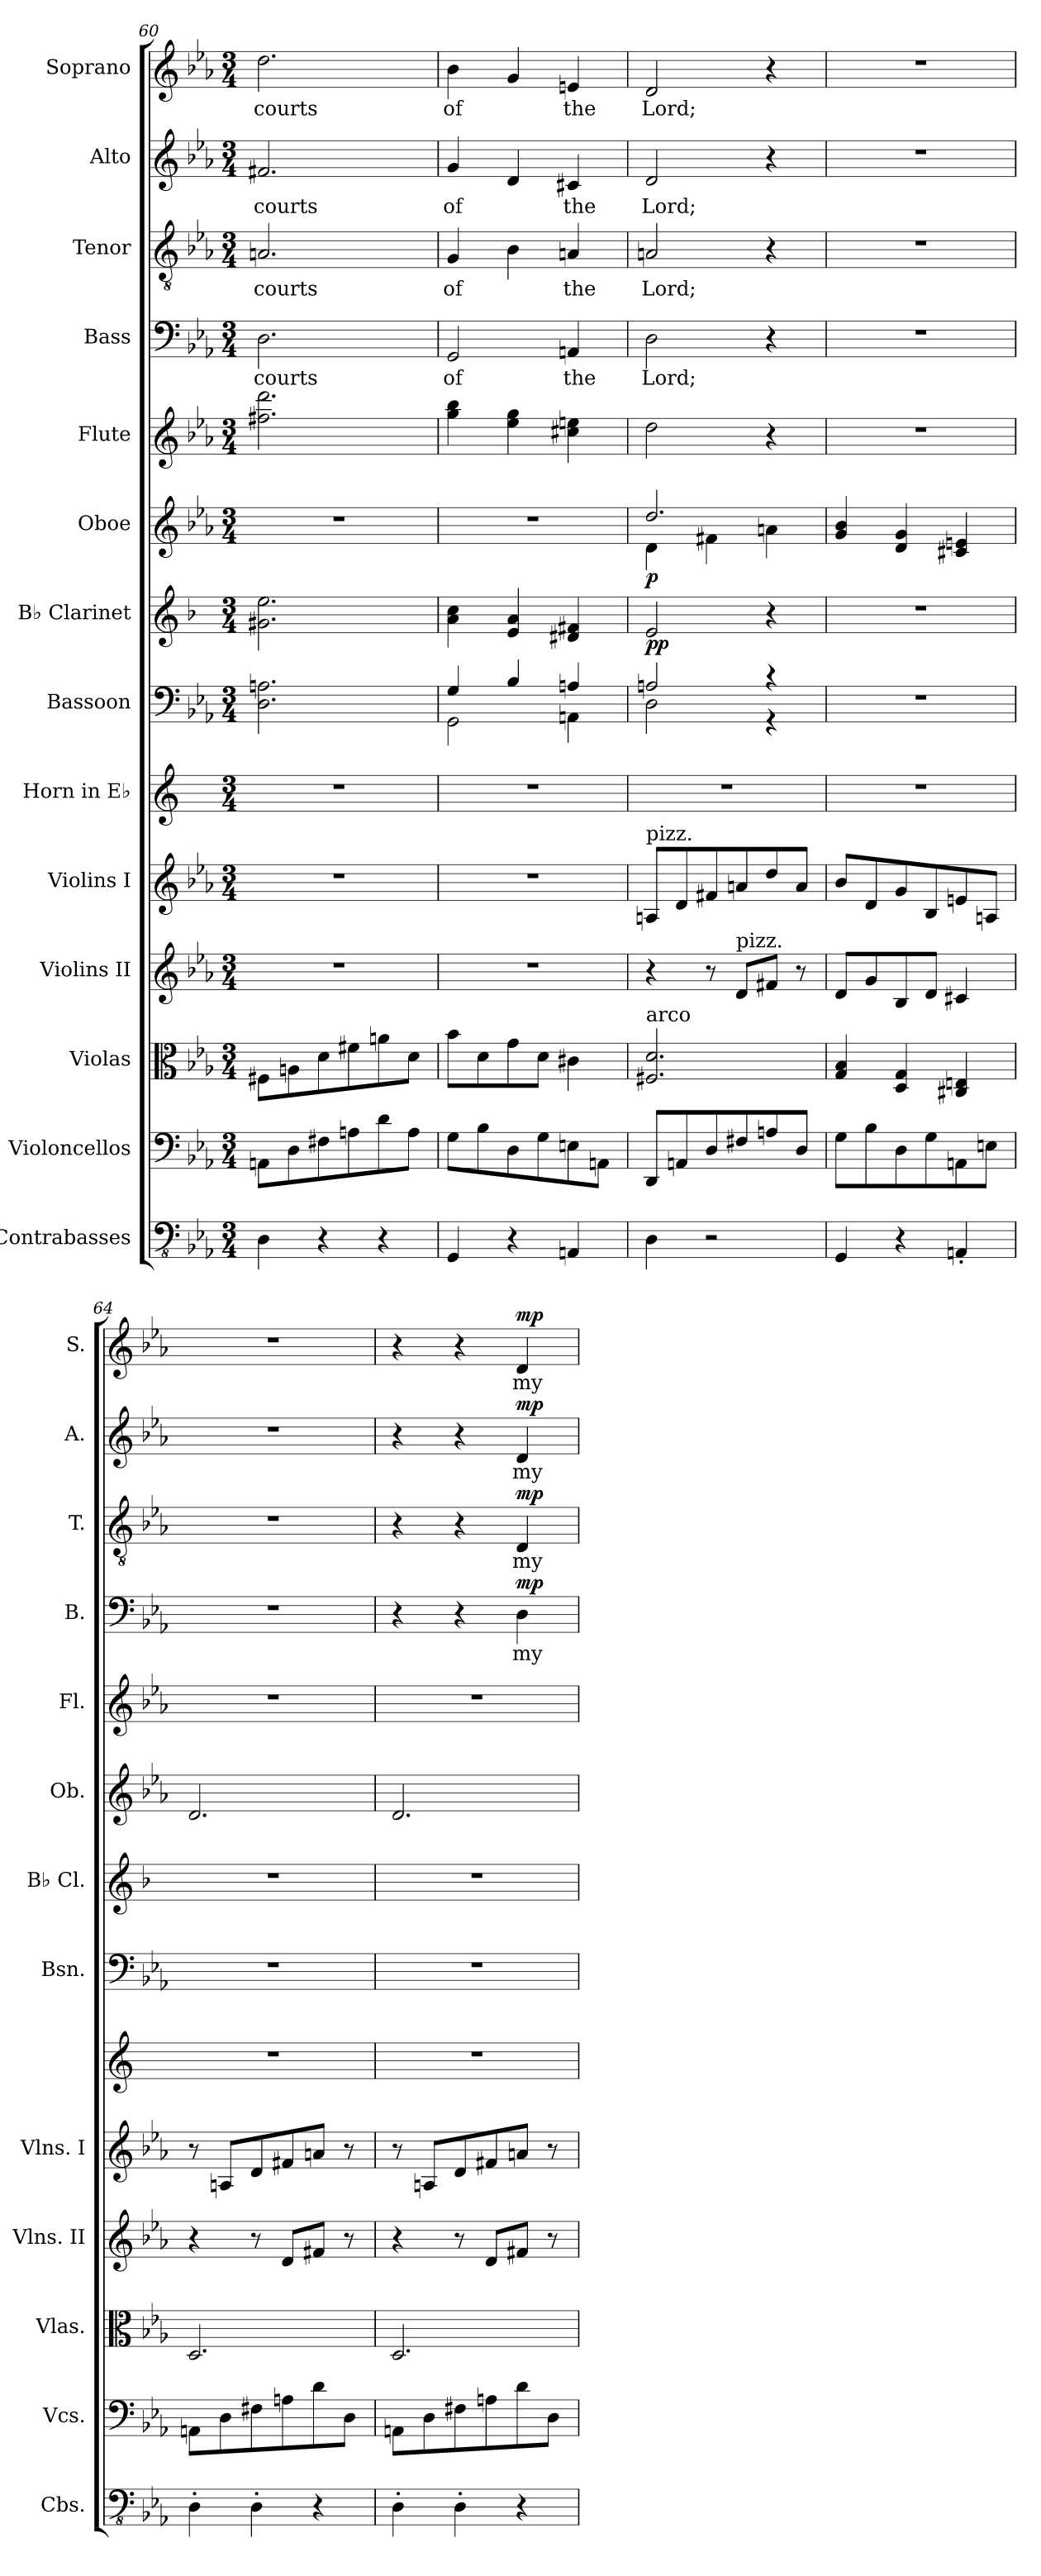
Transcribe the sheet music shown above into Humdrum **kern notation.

**kern	**kern	**kern	**kern	**kern	**kern	**kern	**kern	**dynam	**kern	**dynam	**kern	**kern	**text	**dynam	**kern	**text	**dynam	**kern	**text	**dynam	**kern	**text	**dynam
*part14	*part13	*part12	*part11	*part10	*part9	*part8	*part7	*part7	*part6	*part6	*part5	*part4	*part4	*part4	*part3	*part3	*part3	*part2	*part2	*part2	*part1	*part1	*part1
*staff14	*staff13	*staff12	*staff11	*staff10	*staff9	*staff8	*staff7	*staff7	*staff6	*staff6	*staff5	*staff4	*staff4	*staff4	*staff3	*staff3	*staff3	*staff2	*staff2	*staff2	*staff1	*staff1	*staff1
*I"Contrabasses	*I"Violoncellos	*I"Violas	*I"Violins II	*I"Violins I	*I"Horn in E♭	*I"Bassoon	*I"B♭ Clarinet	*	*I"Oboe	*	*I"Flute	*I"Bass	*	*	*I"Tenor	*	*	*I"Alto	*	*	*I"Soprano	*	*
*I'Cbs.	*I'Vcs.	*I'Vlas.	*I'Vlns. II	*I'Vlns. I	*	*I'Bsn.	*I'B♭ Cl.	*	*I'Ob.	*	*I'Fl.	*I'B.	*	*	*I'T.	*	*	*I'A.	*	*	*I'S.	*	*
*clefFv4	*clefF4	*clefC3	*clefG2	*clefG2	*clefG2	*clefF4	*clefG2	*	*clefG2	*	*clefG2	*clefF4	*	*	*clefGv2	*	*	*clefG2	*	*	*clefG2	*	*
*	*	*	*	*	*ITrd5c9	*	*ITrd1c2	*	*	*	*	*	*	*	*	*	*	*	*	*	*	*	*
*k[b-e-a-]	*k[b-e-a-]	*k[b-e-a-]	*k[b-e-a-]	*k[b-e-a-]	*k[b-e-a-]	*k[b-e-a-]	*k[b-e-a-]	*	*k[b-e-a-]	*	*k[b-e-a-]	*k[b-e-a-]	*	*	*k[b-e-a-]	*	*	*k[b-e-a-]	*	*	*k[b-e-a-]	*	*
*M3/4	*M3/4	*M3/4	*M3/4	*M3/4	*M3/4	*M3/4	*M3/4	*	*M3/4	*	*M3/4	*M3/4	*	*	*M3/4	*	*	*M3/4	*	*	*M3/4	*	*
=60	=60	=60	=60	=60	=60	=60	=60	=60	=60	=60	=60	=60	=60	=60	=60	=60	=60	=60	=60	=60	=60	=60	=60
!	!	!	!	!	!	!	!	!	!	!	!	!	!LO:LY:b	!	!	!LO:LY:b	!	!	!LO:LY:b	!	!	!LO:LY:b	!
4DD\	8AAn\L	8F#X\L	2.r	2.r	2.r	2.D\ 2.An\	2.f#X\ 2.dd\	.	2.r	.	2.ff#X\ 2.ddd\	2.D\	courts	.	2.An/	courts	.	2.f#X/	courts	.	2.dd\	courts	.
.	8D\	8An\	.	.	.	.	.	.	.	.	.	.	.	.	.	.	.	.	.	.	.	.	.
4r	8F#X\	8d\	.	.	.	.	.	.	.	.	.	.	.	.	.	.	.	.	.	.	.	.	.
.	8An\	8f#X\	.	.	.	.	.	.	.	.	.	.	.	.	.	.	.	.	.	.	.	.	.
4r	8d\	8an\	.	.	.	.	.	.	.	.	.	.	.	.	.	.	.	.	.	.	.	.	.
.	8A\J	8d\J	.	.	.	.	.	.	.	.	.	.	.	.	.	.	.	.	.	.	.	.	.
=61	=61	=61	=61	=61	=61	=61	=61	=61	=61	=61	=61	=61	=61	=61	=61	=61	=61	=61	=61	=61	=61	=61	=61
*	*	*	*	*	*	*^	*	*	*	*	*	*	*	*	*	*	*	*	*	*	*	*	*
!	!	!	!	!	!	!	!	!	!	!	!	!	!	!LO:LY:b	!	!	!LO:LY:b	!	!	!LO:LY:b	!	!	!LO:LY:b	!
4GGG/	8G\L	8b-\L	2.r	2.r	2.r	4G/	2GG\	4g\ 4b-\	.	2.r	.	4gg\ 4bb-\	2GG/	of	.	4G/	of	.	4g/	of	.	4b-\	of	.
.	8B-\	8d\	.	.	.	.	.	.	.	.	.	.	.	.	.	.	.	.	.	.	.	.	.	.
4r	8D\	8g\	.	.	.	4B-/	.	4d/ 4g/	.	.	.	4ee-\ 4gg\	.	.	.	4B-\	.	.	4d/	.	.	4g/	.	.
.	8G\	8d\J	.	.	.	.	.	.	.	.	.	.	.	.	.	.	.	.	.	.	.	.	.	.
!	!	!	!	!	!	!	!	!	!	!	!	!	!	!LO:LY:b	!	!	!LO:LY:b	!	!	!LO:LY:b	!	!	!LO:LY:b	!
4AAAn/	8En\	4c#X\	.	.	.	4An/	4AAn\	4c#X/ 4en/	.	.	.	4cc#X\ 4een\	4AAn/	the	.	4An/	the	.	4c#X/	the	.	4en/	the	.
.	8AAn\J	.	.	.	.	.	.	.	.	.	.	.	.	.	.	.	.	.	.	.	.	.	.	.
=62	=62	=62	=62	=62	=62	=62	=62	=62	=62	=62	=62	=62	=62	=62	=62	=62	=62	=62	=62	=62	=62	=62	=62	=62
*	*	*	*	*	*	*	*	*	*	*^	*	*	*	*	*	*	*	*	*	*	*	*	*	*
!	!	!	!	!LO:TX:a:t=pizz.	!	!	!	!	!	!	!	!	!	!	!	!	!	!	!	!	!	!	!	!	!
!	!	!LO:TX:a:t=arco	!	!	!	!	!	!	!	!	!	!	!	!	!	!	!	!	!	!	!	!	!	!	!
!	!	!	!	!	!	!	!	!	!LO:DY:b	!	!	!LO:DY:b	!	!	!LO:LY:b	!	!	!LO:LY:b	!	!	!LO:LY:b	!	!	!LO:LY:b	!
4DD\	8DD/L	2.F#X/ 2.d/	4r	8An/L	2.r	2An/	2D\	2d/	pp	2.dd/	4d\	p	2dd\	2D\	Lord;	.	2An/	Lord;	.	2d/	Lord;	.	2d/	Lord;	.
.	8AAn/	.	.	8d/	.	.	.	.	.	.	.	.	.	.	.	.	.	.	.	.	.	.	.	.	.
2r	8D/	.	8r	8f#X/	.	.	.	.	.	.	4f#X\	.	.	.	.	.	.	.	.	.	.	.	.	.	.
!	!	!	!LO:TX:a:t=pizz.	!	!	!	!	!	!	!	!	!	!	!	!	!	!	!	!	!	!	!	!	!	!
.	8F#X/	.	8d/L	8an/	.	.	.	.	.	.	.	.	.	.	.	.	.	.	.	.	.	.	.	.	.
.	8An/	.	8f#X/J	8dd/	.	4r	4r	4r	.	.	4an\	.	4r	4r	.	.	4r	.	.	4r	.	.	4r	.	.
.	8D/J	.	8r	8a/J	.	.	.	.	.	.	.	.	.	.	.	.	.	.	.	.	.	.	.	.	.
*	*	*	*	*	*	*v	*v	*	*	*v	*v	*	*	*	*	*	*	*	*	*	*	*	*	*	*
!!LO:PB:g=z
=63	=63	=63	=63	=63	=63	=63	=63	=63	=63	=63	=63	=63	=63	=63	=63	=63	=63	=63	=63	=63	=63	=63	=63
4GGG/	8G\L	4G/ 4B-/	8d/L	8b-/L	2.r	2.r	2.r	.	4g/ 4b-/	.	2.r	2.r	.	.	2.r	.	.	2.r	.	.	2.r	.	.
.	8B-\	.	8g/	8d/	.	.	.	.	.	.	.	.	.	.	.	.	.	.	.	.	.	.	.
4r	8D\	4D/ 4G/	8B-/	8g/	.	.	.	.	4d/ 4g/	.	.	.	.	.	.	.	.	.	.	.	.	.	.
.	8G\	.	8d/J	8B-/	.	.	.	.	.	.	.	.	.	.	.	.	.	.	.	.	.	.	.
4AAAn'/	8AAn\	4C#X/ 4En/	4c#X/	8en/	.	.	.	.	4c#X/ 4en/	.	.	.	.	.	.	.	.	.	.	.	.	.	.
.	8En\J	.	.	8An/J	.	.	.	.	.	.	.	.	.	.	.	.	.	.	.	.	.	.	.
=64	=64	=64	=64	=64	=64	=64	=64	=64	=64	=64	=64	=64	=64	=64	=64	=64	=64	=64	=64	=64	=64	=64	=64
4DD'\	8AAn\L	2.D/	4r	8r	2.r	2.r	2.r	.	2.d/	.	2.r	2.r	.	.	2.r	.	.	2.r	.	.	2.r	.	.
.	8D\	.	.	8An/L	.	.	.	.	.	.	.	.	.	.	.	.	.	.	.	.	.	.	.
4DD'\	8F#X\	.	8r	8d/	.	.	.	.	.	.	.	.	.	.	.	.	.	.	.	.	.	.	.
.	8An\	.	8d/L	8f#X/	.	.	.	.	.	.	.	.	.	.	.	.	.	.	.	.	.	.	.
4r	8d\	.	8f#X/J	8an/J	.	.	.	.	.	.	.	.	.	.	.	.	.	.	.	.	.	.	.
.	8D\J	.	8r	8r	.	.	.	.	.	.	.	.	.	.	.	.	.	.	.	.	.	.	.
=65	=65	=65	=65	=65	=65	=65	=65	=65	=65	=65	=65	=65	=65	=65	=65	=65	=65	=65	=65	=65	=65	=65	=65
4DD'\	8AAn\L	2.D/	4r	8r	2.r	2.r	2.r	.	2.d/	.	2.r	4r	.	.	4r	.	.	4r	.	.	4r	.	.
.	8D\	.	.	8An/L	.	.	.	.	.	.	.	.	.	.	.	.	.	.	.	.	.	.	.
4DD'\	8F#X\	.	8r	8d/	.	.	.	.	.	.	.	4r	.	.	4r	.	.	4r	.	.	4r	.	.
.	8An\	.	8d/L	8f#X/	.	.	.	.	.	.	.	.	.	.	.	.	.	.	.	.	.	.	.
!	!	!	!	!	!	!	!	!	!	!	!	!	!LO:LY:b	!LO:DY:a	!	!LO:LY:b	!LO:DY:a	!	!LO:LY:b	!LO:DY:a	!	!LO:LY:b	!LO:DY:a
4r	8d\	.	8f#X/J	8an/J	.	.	.	.	.	.	.	4D\	my	mp	4D/	my	mp	4d/	my	mp	4d/	my	mp
.	8D\J	.	8r	8r	.	.	.	.	.	.	.	.	.	.	.	.	.	.	.	.	.	.	.
=	=	=	=	=	=	=	=	=	=	=	=	=	=	=	=	=	=	=	=	=	=	=	=
*-	*-	*-	*-	*-	*-	*-	*-	*-	*-	*-	*-	*-	*-	*-	*-	*-	*-	*-	*-	*-	*-	*-	*-
